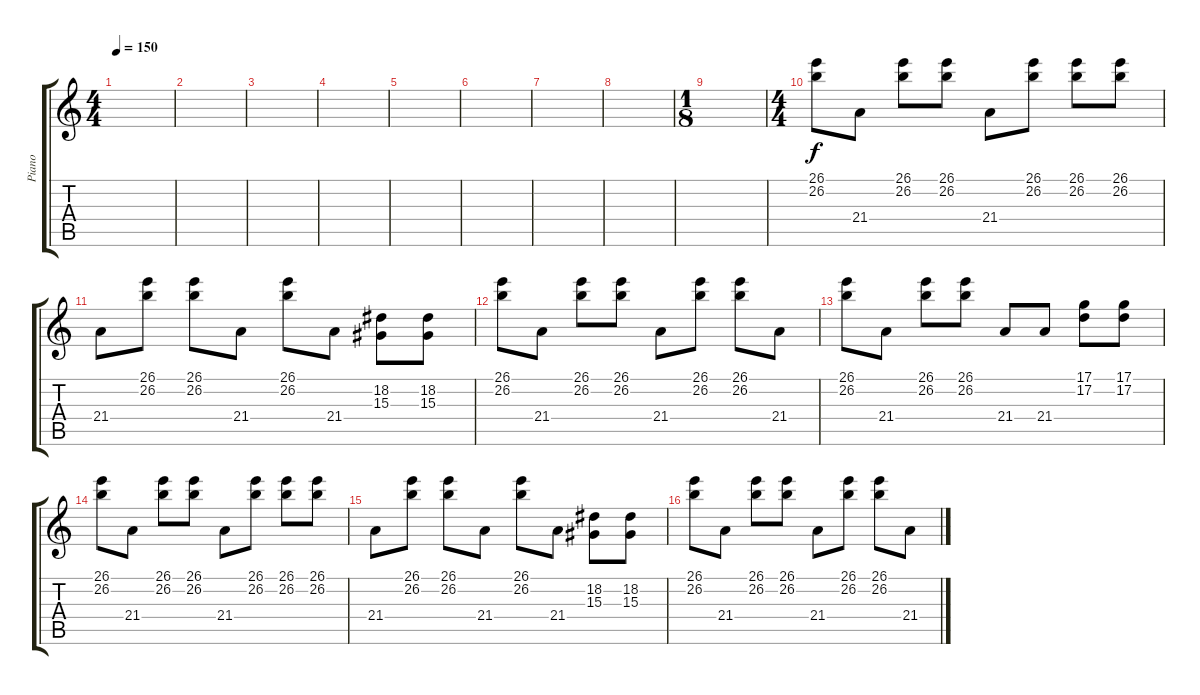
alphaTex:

\track ("Piano" "Piano") {instrument electricgrandpiano}
\staff {score tabs}
\tuning (D4 A3 F3 C3 G2 D2) {hide}
\ts (4 4)
\tempo 150
\clef g2
\ks c
|
|
|
|
|
|
|
|
\ts (1 8)
|
\ts (4 4)
(26.1 26.2).8{volume 10} 21.4.8 (26.1 26.2).8 (26.1 26.2).8 21.4.8 (26.1 26.2).8 (26.1 26.2).8 (26.1 26.2).8 |
21.4.8 (26.1 26.2).8 (26.1 26.2).8 21.4.8 (26.1 26.2).8 21.4.8 (18.2 15.3).8 (18.2 15.3).8 |
(26.1 26.2).8 21.4.8 (26.1 26.2).8 (26.1 26.2).8 21.4.8 (26.1 26.2).8 (26.1 26.2).8 21.4.8 |
(26.1 26.2).8 21.4.8 (26.1 26.2).8 (26.1 26.2).8 21.4.8 21.4.8 (17.1 17.2).8 (17.1 17.2).8 |
(26.1 26.2).8 21.4.8 (26.1 26.2).8 (26.1 26.2).8 21.4.8 (26.1 26.2).8 (26.1 26.2).8 (26.1 26.2).8 |
21.4.8 (26.1 26.2).8 (26.1 26.2).8 21.4.8 (26.1 26.2).8 21.4.8 (18.2 15.3).8 (18.2 15.3).8 |
(26.1 26.2).8 21.4.8 (26.1 26.2).8 (26.1 26.2).8 21.4.8 (26.1 26.2).8 (26.1 26.2).8 21.4.8
